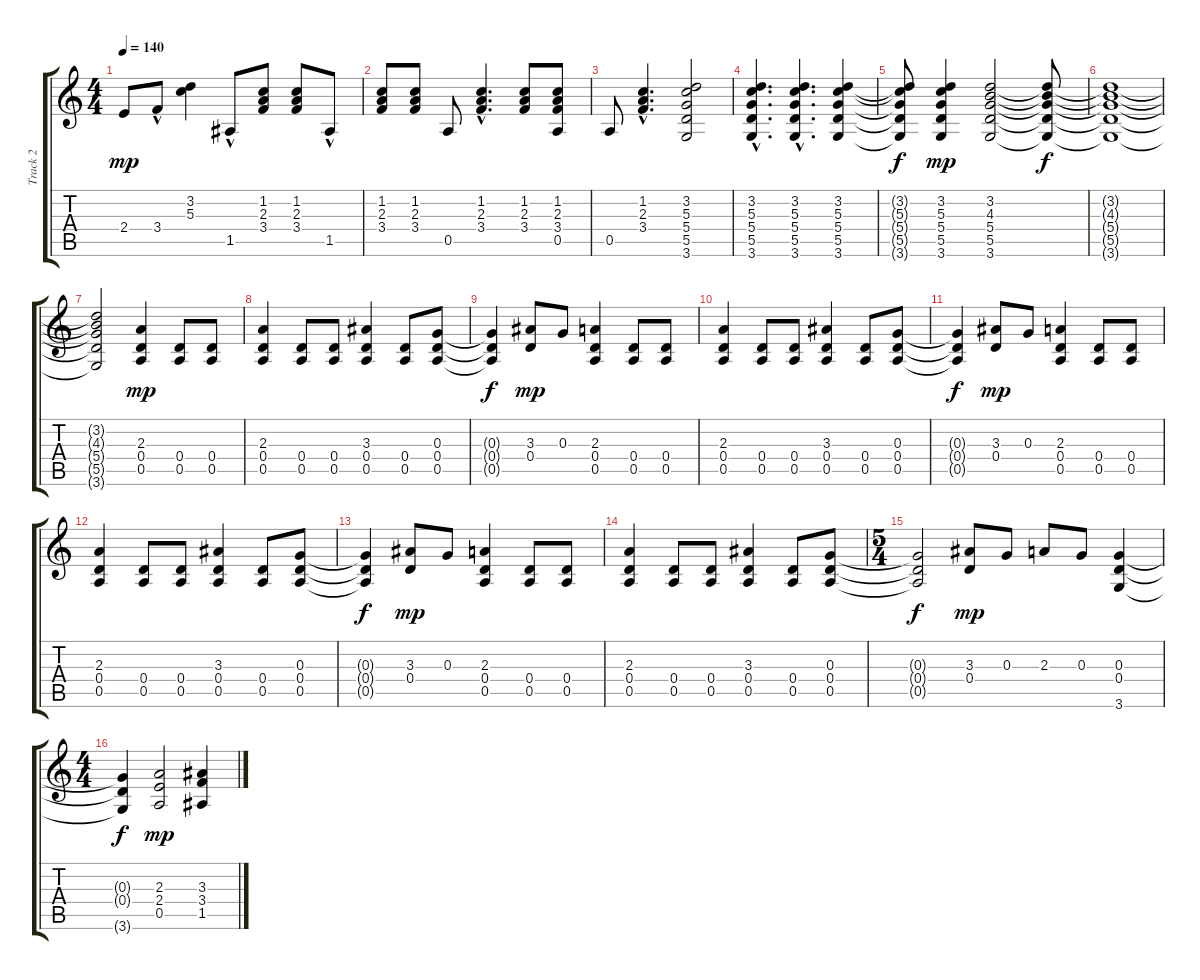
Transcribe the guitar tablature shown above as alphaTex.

\track ("Track 2" "Track 2") {instrument electricguitarjazz}
\staff {score tabs}
\tuning (E4 B3 G3 D3 A2 E2) {hide}
\ts (4 4)
\tempo 140
\clef g2
\ks c
2.4.8{dy mp} 3.4{hac}.8 (3.2 5.3).4 1.5{hac}.8 (1.2 2.3 3.4).8 (1.2 2.3 3.4).8 1.5{hac}.8 |
(1.2 2.3 3.4).8 (1.2 2.3 3.4).8 0.5.8 (1.2{hac} 2.3{hac} 3.4{hac}).4{d} (1.2 2.3 3.4).8 (1.2 2.3 3.4 0.5).8 |
0.5.8 (1.2{hac} 2.3{hac} 3.4{hac}).4{d} (3.2 5.3 5.4 5.5 3.6).2 |
(3.2{hac} 5.3{hac} 5.4{hac} 5.5{hac} 3.6{hac}).4{d} (3.2{hac} 5.3{hac} 5.4{hac} 5.5{hac} 3.6{hac}).4{d} (3.2 5.3 5.4 5.5 3.6).4 |
(3.2{t} 5.3{t} 5.4{t} 5.5{t} 3.6{t}).8{dy f} (3.2 5.3 5.4 5.5 3.6).4{dy mp} (3.2 4.3 5.4 5.5 3.6).2 (3.2{t} 4.3{t} 5.4{t} 5.5{t} 3.6{t}).8{dy f} |
(3.2{t} 4.3{t} 5.4{t} 5.5{t} 3.6{t}).1 |
(3.2{t} 4.3{t} 5.4{t} 5.5{t} 3.6{t}).2 (2.3 0.4 0.5).4{dy mp} (0.4 0.5).8 (0.4 0.5).8 |
(2.3 0.4 0.5).4 (0.4 0.5).8 (0.4 0.5).8 (3.3 0.4 0.5).4 (0.4 0.5).8 (0.3 0.4 0.5).8 |
(0.3{t} 0.4{t} 0.5{t}).4{dy f} (3.3 0.4).8{dy mp} 0.3.8 (2.3 0.4 0.5).4 (0.4 0.5).8 (0.4 0.5).8 |
(2.3 0.4 0.5).4 (0.4 0.5).8 (0.4 0.5).8 (3.3 0.4 0.5).4 (0.4 0.5).8 (0.3 0.4 0.5).8 |
(0.3{t} 0.4{t} 0.5{t}).4{dy f} (3.3 0.4).8{dy mp} 0.3.8 (2.3 0.4 0.5).4 (0.4 0.5).8 (0.4 0.5).8 |
(2.3 0.4 0.5).4 (0.4 0.5).8 (0.4 0.5).8 (3.3 0.4 0.5).4 (0.4 0.5).8 (0.3 0.4 0.5).8 |
(0.3{t} 0.4{t} 0.5{t}).4{dy f} (3.3 0.4).8{dy mp} 0.3.8 (2.3 0.4 0.5).4 (0.4 0.5).8 (0.4 0.5).8 |
(2.3 0.4 0.5).4 (0.4 0.5).8 (0.4 0.5).8 (3.3 0.4 0.5).4 (0.4 0.5).8 (0.3 0.4 0.5).8 |
\ts (5 4)
(0.3{t} 0.4{t} 0.5{t}).2{dy f} (3.3 0.4).8{dy mp} 0.3.8 2.3.8 0.3.8 (0.3 0.4 3.6).4 |
\ts (4 4)
(0.3{t} 0.4{t} 3.6{t}).4{dy f} (2.3 2.4 0.5).2{dy mp} (3.3 3.4 1.5).4
